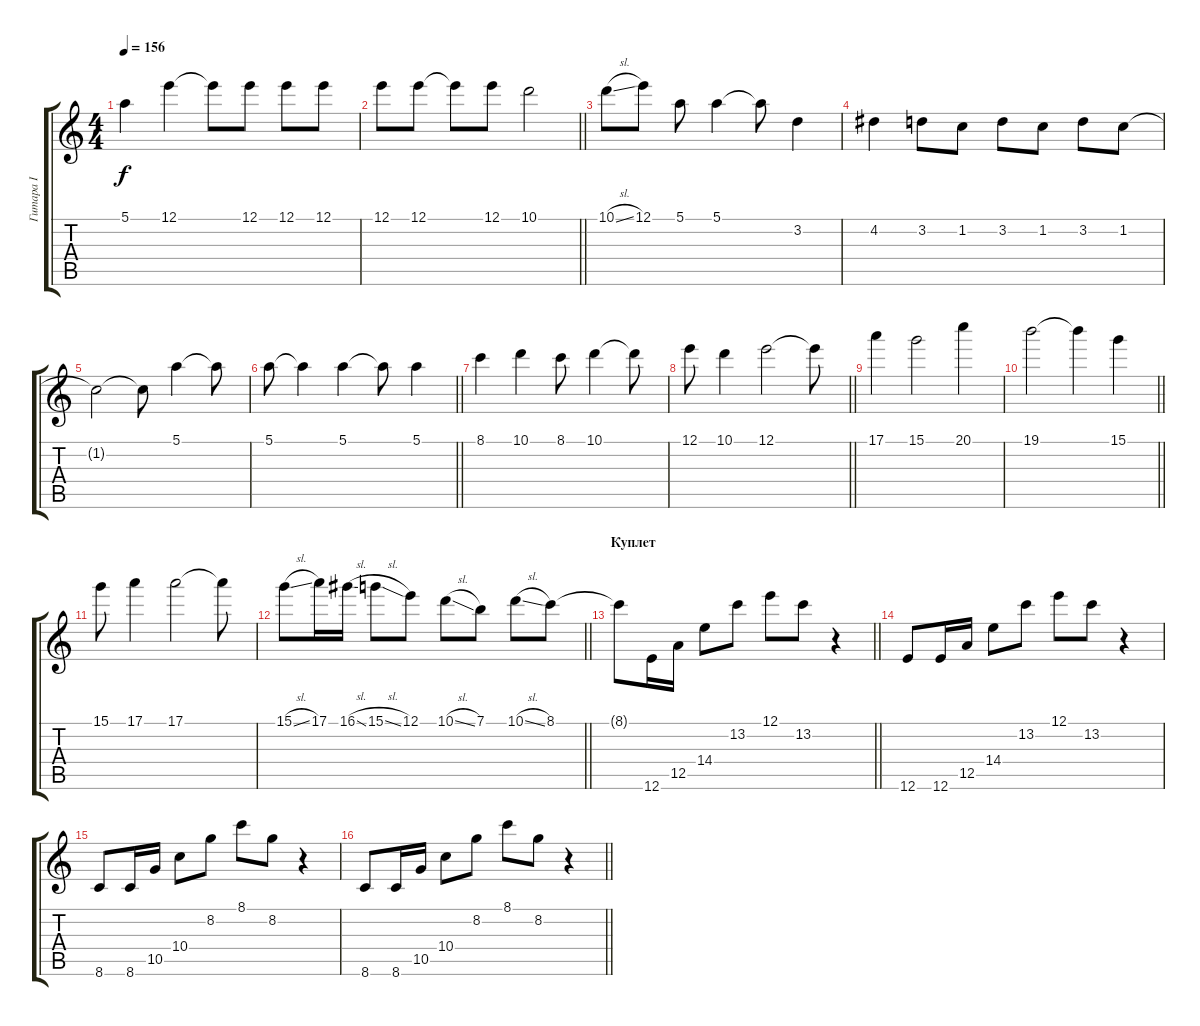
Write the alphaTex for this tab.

\track ("Гитара I" "Гитара I") {instrument electricguitarclean}
\staff {score tabs}
\tuning (E4 B3 G3 D3 A2 E2) {hide}
\ts (4 4)
\tempo 156
\clef g2
\ks c
5.1{t}.4{dy f} 12.1.4 12.1{t}.8 12.1.8 12.1.8 12.1.8 |
\barLineRight lightlight
12.1.8 12.1.8 12.1{t}.8 12.1.8 10.1.2 |
10.1{sl}.8 12.1.8 5.1.8 5.1.4 5.1{t}.8 3.2.4 |
4.2.4 3.2.8 1.2.8 3.2.8 1.2.8 3.2.8 1.2.8 |
1.2{t}.2 1.2{t}.8 5.1.4 5.1{t}.8 |
\barLineRight lightlight
5.1.8 5.1{t}.4 5.1.4 5.1{t}.8 5.1.4 |
8.1.4 10.1.4 8.1.8 10.1.4 10.1{t}.8 |
\barLineRight lightlight
12.1.8 10.1.4 12.1.2 12.1{t}.8 |
17.1.4 15.1.2 20.1.4 |
\barLineRight lightlight
19.1.2 19.1{t}.4 15.1.4 |
15.1.8 17.1.4 17.1.2 17.1{t}.8 |
\barLineRight lightlight
15.1{sl}.8 17.1.16 16.1{sl}.16 15.1{sl}.8 12.1.8 10.1{sl}.8 7.1.8 10.1{sl}.8 8.1.8 |
\section ("" "Куплет")
\barLineRight lightlight
8.1{t}.8{instrument electricguitarclean} 12.6.16 12.5.16 14.4.8 13.2.8 12.1.8 13.2.8 r.4 |
12.6.8 12.6.16 12.5.16 14.4.8 13.2.8 12.1.8 13.2.8 r.4 |
8.6.8 8.6.16 10.5.16 10.4.8 8.2.8 8.1.8 8.2.8 r.4 |
\barLineRight lightlight
8.6.8 8.6.16 10.5.16 10.4.8 8.2.8 8.1.8 8.2.8 r.4
